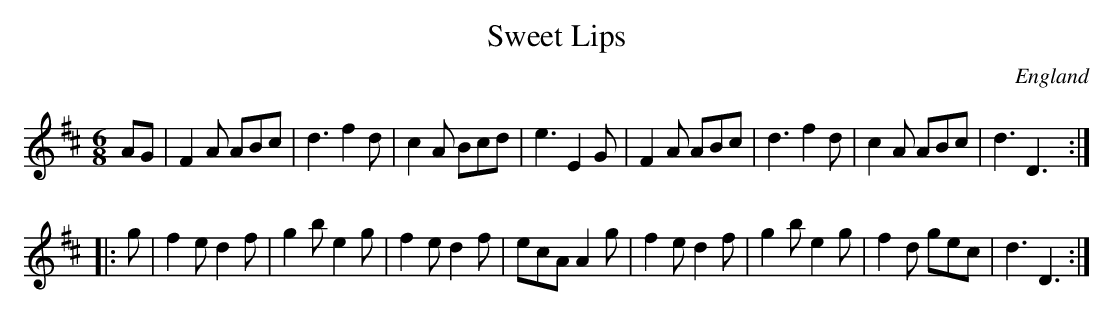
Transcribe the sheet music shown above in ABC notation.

X:1
T:Sweet Lips
M:6/8
O:England
K:D major
AG|F2A ABc|d3 f2d|c2A Bcd|e3E2G|\
F2A ABc|d3 f2d|c2A ABc|d3 D3:|
|:g|f2e d2f|g2b e2g|f2e d2f|ecA A2g|\
f2e d2f|g2b e2g|f2d gec|d3 D3:|
